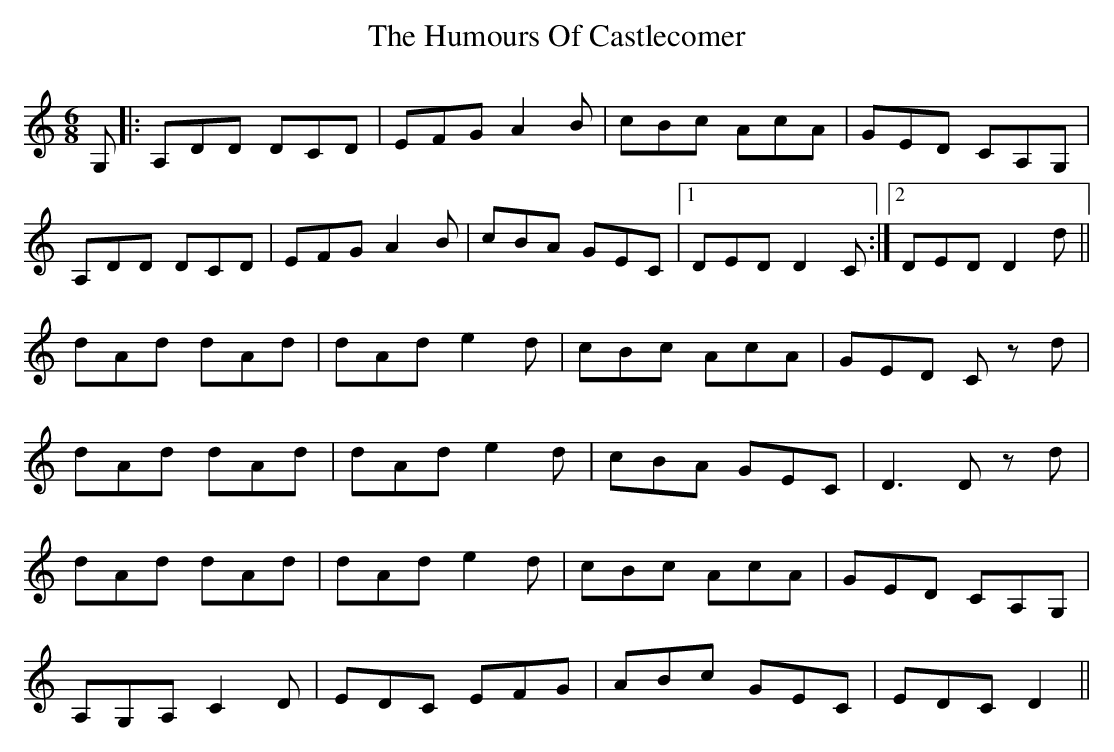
X:1
T: The Humours Of Castlecomer
M: 6/8
L: 1/8
K: Ddor
G,|:A,DD DCD|EFG A2B|cBc AcA|GED CA,G,|
A,DD DCD|EFG A2B|cBA GEC|1 DED D2C:|2 DED D2d||
dAd dAd|dAd e2d|cBc AcA|GED C zd|
dAd dAd|dAd e2d|cBA GEC|D3 D zd|
dAd dAd|dAd e2d|cBc AcA|GED CA,G,|
A,G,A, C2D|EDC EFG|ABc GEC|EDC D2||
